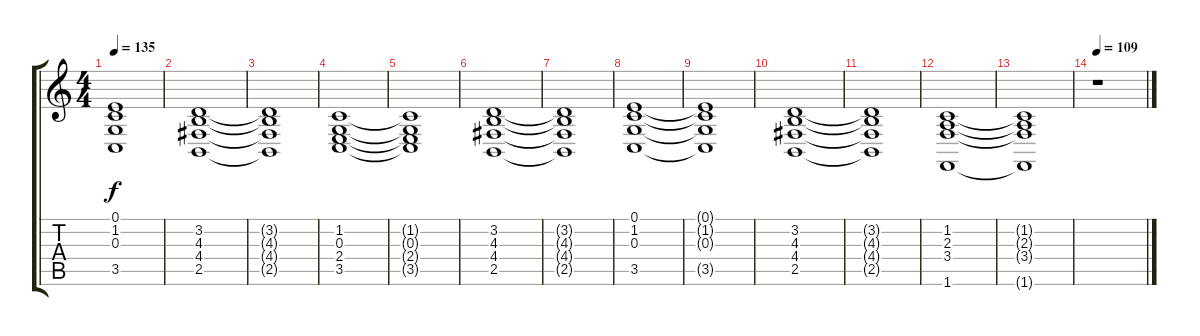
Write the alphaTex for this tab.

\track "" {instrument stringensemble1}
\staff {score tabs}
\tuning (E4 B3 G3 D3 A2 E2) {hide}
\ts (4 4)
\tempo 135
\clef g2
\ks c
(0.1{t} 1.2{t} 0.3{t} 3.5{t}).1{dy f} |
(3.2 4.3 4.4 2.5).1 |
(3.2{t} 4.3{t} 4.4{t} 2.5{t}).1 |
(1.2 0.3 2.4 3.5).1 |
(1.2{t} 0.3{t} 2.4{t} 3.5{t}).1 |
(3.2 4.3 4.4 2.5).1 |
(3.2{t} 4.3{t} 4.4{t} 2.5{t}).1 |
(0.1 1.2 0.3 3.5).1 |
(0.1{t} 1.2{t} 0.3{t} 3.5{t}).1 |
(3.2 4.3 4.4 2.5).1 |
(3.2{t} 4.3{t} 4.4{t} 2.5{t}).1 |
(1.2 2.3 3.4 1.6).1 |
(1.2{t} 2.3{t} 3.4{t} 1.6{t}).1 |
\tempo 109
r.1
